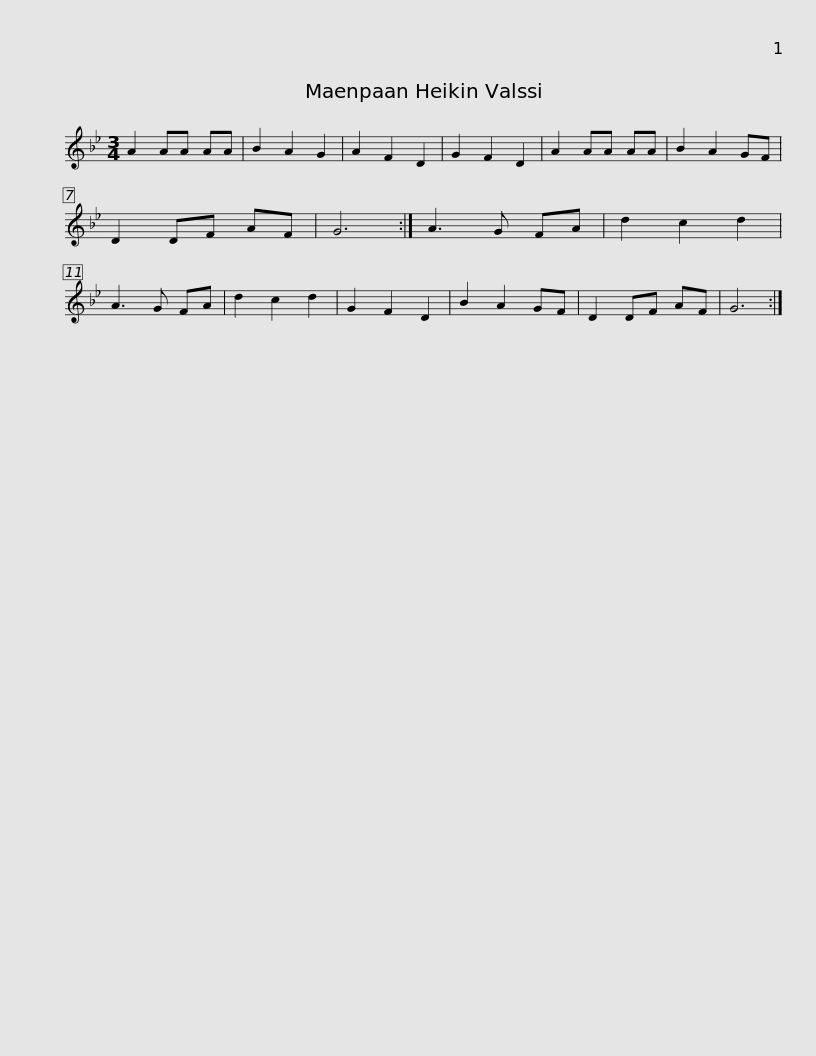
X:1
L:1/8
M:3/4
I:linebreak $
K:Gmin
V:1 treble
V:1
 A2 AA AA | B2 A2 G2 | A2 F2 D2 | G2 F2 D2 | A2 AA AA | %5
 B2 A2 GF | D2 DF AF | G6 :| A3 G FA | d2 c2 d2 |$ %10
 A3 G FA | d2 c2 d2 | G2 F2 D2 | B2 A2 GF | D2 DF AF | %15
 G6 :| %16
